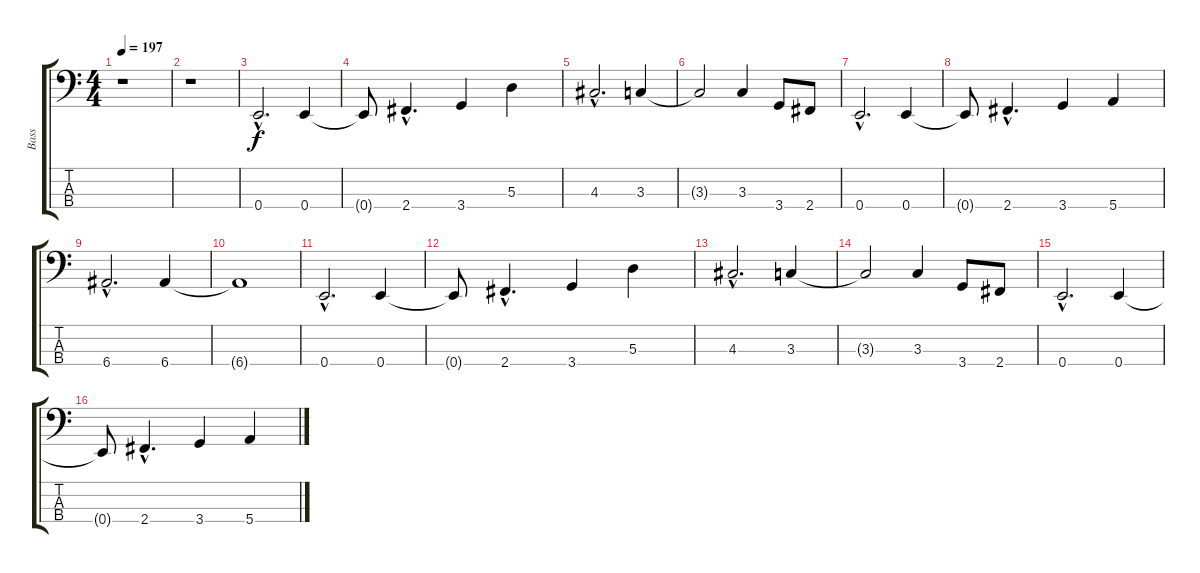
\track ("Bass" "Bass") {instrument electricbassfinger}
\staff {score tabs}
\tuning (G2 D2 A1 E1) {hide}
\ts (4 4)
\tempo 197
\clef f4
\ks c
r.1{dy f} |
r.1 |
0.4{hac}.2{d instrument acousticbass} 0.4.4 |
0.4{t}.8 2.4{hac}.4{d} 3.4.4 5.3.4 |
4.3{hac}.2{d instrument acousticbass} 3.3.4 |
3.3{t}.2 3.3.4 3.4.8 2.4.8 |
0.4{hac}.2{d instrument acousticbass} 0.4.4 |
0.4{t}.8 2.4{hac}.4{d} 3.4.4 5.4.4 |
6.4{hac}.2{d instrument acousticbass} 6.4.4 |
6.4{t}.1 |
0.4{hac}.2{d instrument acousticbass} 0.4.4 |
0.4{t}.8 2.4{hac}.4{d} 3.4.4 5.3.4 |
4.3{hac}.2{d instrument acousticbass} 3.3.4 |
3.3{t}.2 3.3.4 3.4.8 2.4.8 |
0.4{hac}.2{d instrument acousticbass} 0.4.4 |
0.4{t}.8 2.4{hac}.4{d} 3.4.4 5.4.4
